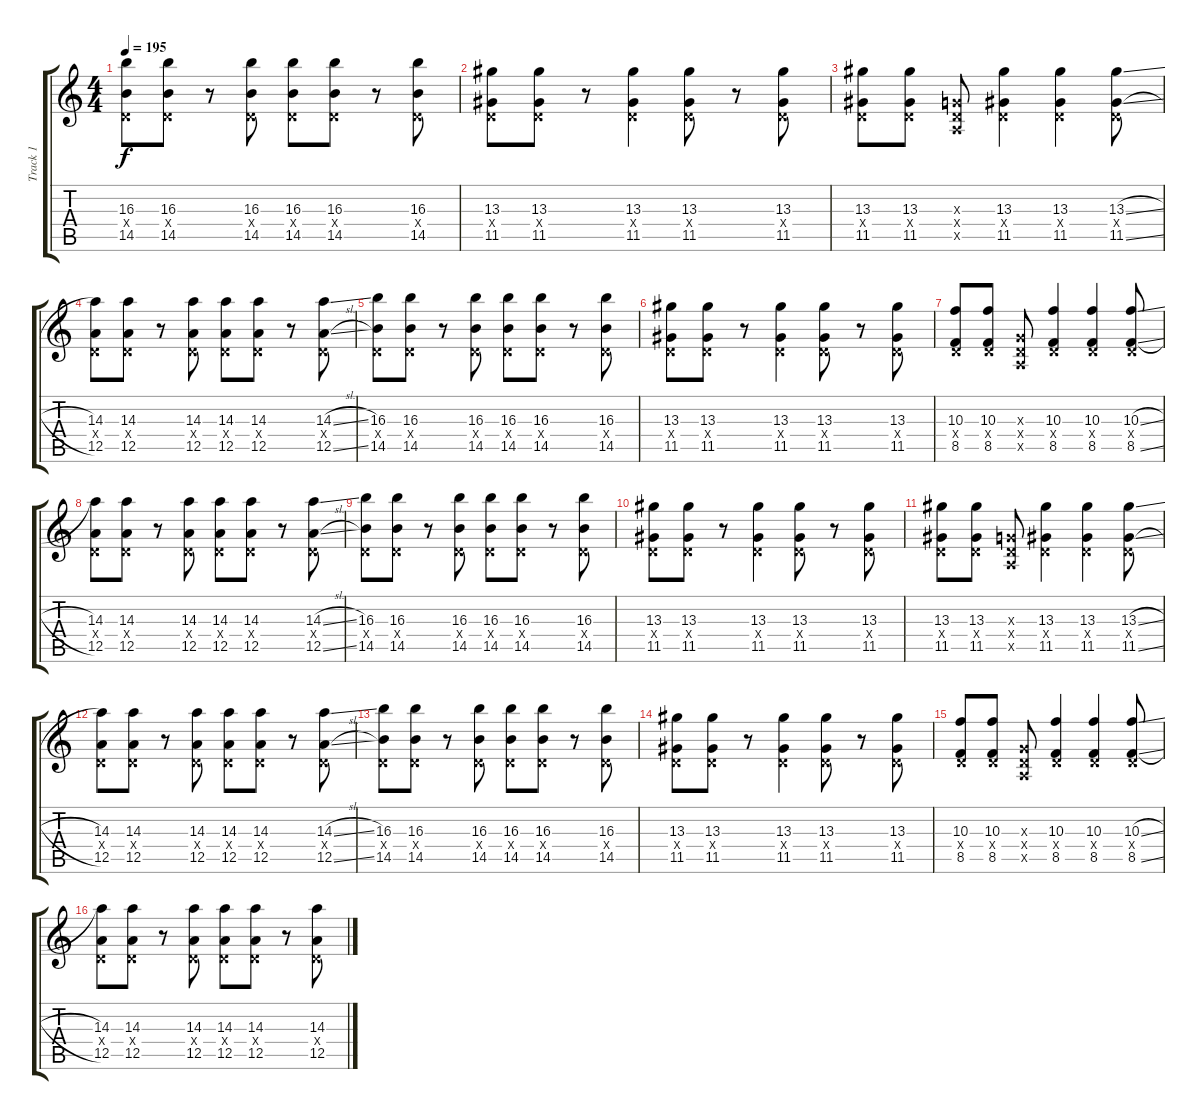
\track ("Track 1" "Track 1") {instrument distortionguitar}
\staff {score tabs}
\tuning (E4 B3 G3 D3 A2 E2) {hide}
\ts (4 4)
\tempo 195
\clef g2
\ks c
(16.3 0.4{x} 14.5).8{dy f} (16.3 0.4{x} 14.5).8 r.8 (16.3 0.4{x} 14.5).8 (16.3 0.4{x} 14.5).8 (16.3 0.4{x} 14.5).8 r.8 (16.3 0.4{x} 14.5).8 |
(13.3 0.4{x} 11.5).8 (13.3 0.4{x} 11.5).8 r.8 (13.3 0.4{x} 11.5).4 (13.3 0.4{x} 11.5).8 r.8 (13.3 0.4{x} 11.5).8 |
(13.3 0.4{x} 11.5).8 (13.3 0.4{x} 11.5).8 (0.3{x} 0.4{x} 0.5{x}).8 (13.3 0.4{x} 11.5).4 (13.3 0.4{x} 11.5).4 (13.3{sl} 0.4{x} 11.5{sl}).8 |
(14.3 0.4{x} 12.5).8 (14.3 0.4{x} 12.5).8 r.8 (14.3 0.4{x} 12.5).8 (14.3 0.4{x} 12.5).8 (14.3 0.4{x} 12.5).8 r.8 (14.3{sl} 0.4{x} 12.5{sl}).8 |
(16.3 0.4{x} 14.5).8 (16.3 0.4{x} 14.5).8 r.8 (16.3 0.4{x} 14.5).8 (16.3 0.4{x} 14.5).8 (16.3 0.4{x} 14.5).8 r.8 (16.3 0.4{x} 14.5).8 |
(13.3 0.4{x} 11.5).8 (13.3 0.4{x} 11.5).8 r.8 (13.3 0.4{x} 11.5).4 (13.3 0.4{x} 11.5).8 r.8 (13.3 0.4{x} 11.5).8 |
(10.3 0.4{x} 8.5).8 (10.3 0.4{x} 8.5).8 (0.3{x} 0.4{x} 0.5{x}).8 (10.3 0.4{x} 8.5).4 (10.3 0.4{x} 8.5).4 (10.3{sl} 0.4{x} 8.5{sl}).8 |
(14.3 0.4{x} 12.5).8 (14.3 0.4{x} 12.5).8 r.8 (14.3 0.4{x} 12.5).8 (14.3 0.4{x} 12.5).8 (14.3 0.4{x} 12.5).8 r.8 (14.3{sl} 0.4{x} 12.5{sl}).8 |
(16.3 0.4{x} 14.5).8 (16.3 0.4{x} 14.5).8 r.8 (16.3 0.4{x} 14.5).8 (16.3 0.4{x} 14.5).8 (16.3 0.4{x} 14.5).8 r.8 (16.3 0.4{x} 14.5).8 |
(13.3 0.4{x} 11.5).8 (13.3 0.4{x} 11.5).8 r.8 (13.3 0.4{x} 11.5).4 (13.3 0.4{x} 11.5).8 r.8 (13.3 0.4{x} 11.5).8 |
(13.3 0.4{x} 11.5).8 (13.3 0.4{x} 11.5).8 (0.3{x} 0.4{x} 0.5{x}).8 (13.3 0.4{x} 11.5).4 (13.3 0.4{x} 11.5).4 (13.3{sl} 0.4{x} 11.5{sl}).8 |
(14.3 0.4{x} 12.5).8 (14.3 0.4{x} 12.5).8 r.8 (14.3 0.4{x} 12.5).8 (14.3 0.4{x} 12.5).8 (14.3 0.4{x} 12.5).8 r.8 (14.3{sl} 0.4{x} 12.5{sl}).8 |
(16.3 0.4{x} 14.5).8 (16.3 0.4{x} 14.5).8 r.8 (16.3 0.4{x} 14.5).8 (16.3 0.4{x} 14.5).8 (16.3 0.4{x} 14.5).8 r.8 (16.3 0.4{x} 14.5).8 |
(13.3 0.4{x} 11.5).8 (13.3 0.4{x} 11.5).8 r.8 (13.3 0.4{x} 11.5).4 (13.3 0.4{x} 11.5).8 r.8 (13.3 0.4{x} 11.5).8 |
(10.3 0.4{x} 8.5).8 (10.3 0.4{x} 8.5).8 (0.3{x} 0.4{x} 0.5{x}).8 (10.3 0.4{x} 8.5).4 (10.3 0.4{x} 8.5).4 (10.3{sl} 0.4{x} 8.5{sl}).8 |
(14.3 0.4{x} 12.5).8 (14.3 0.4{x} 12.5).8 r.8 (14.3 0.4{x} 12.5).8 (14.3 0.4{x} 12.5).8 (14.3 0.4{x} 12.5).8 r.8 (14.3{sl} 0.4{x} 12.5{sl}).8
